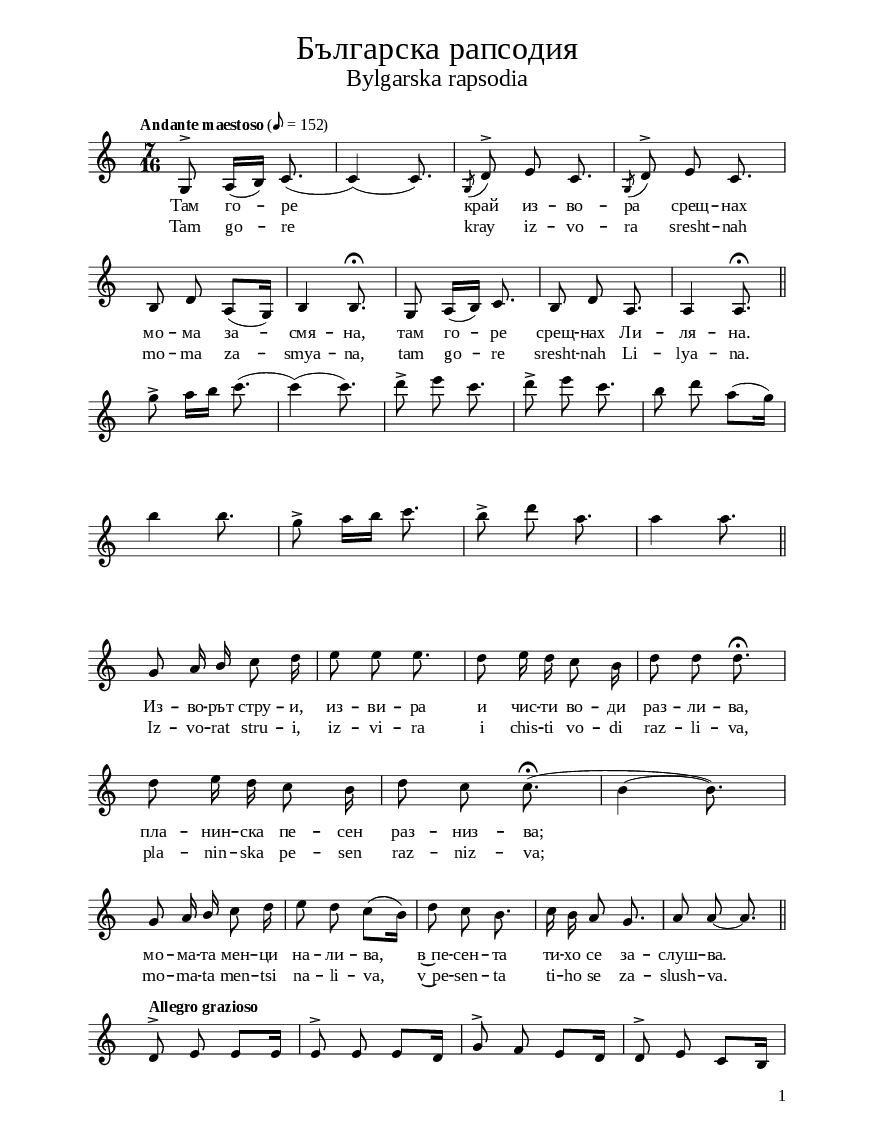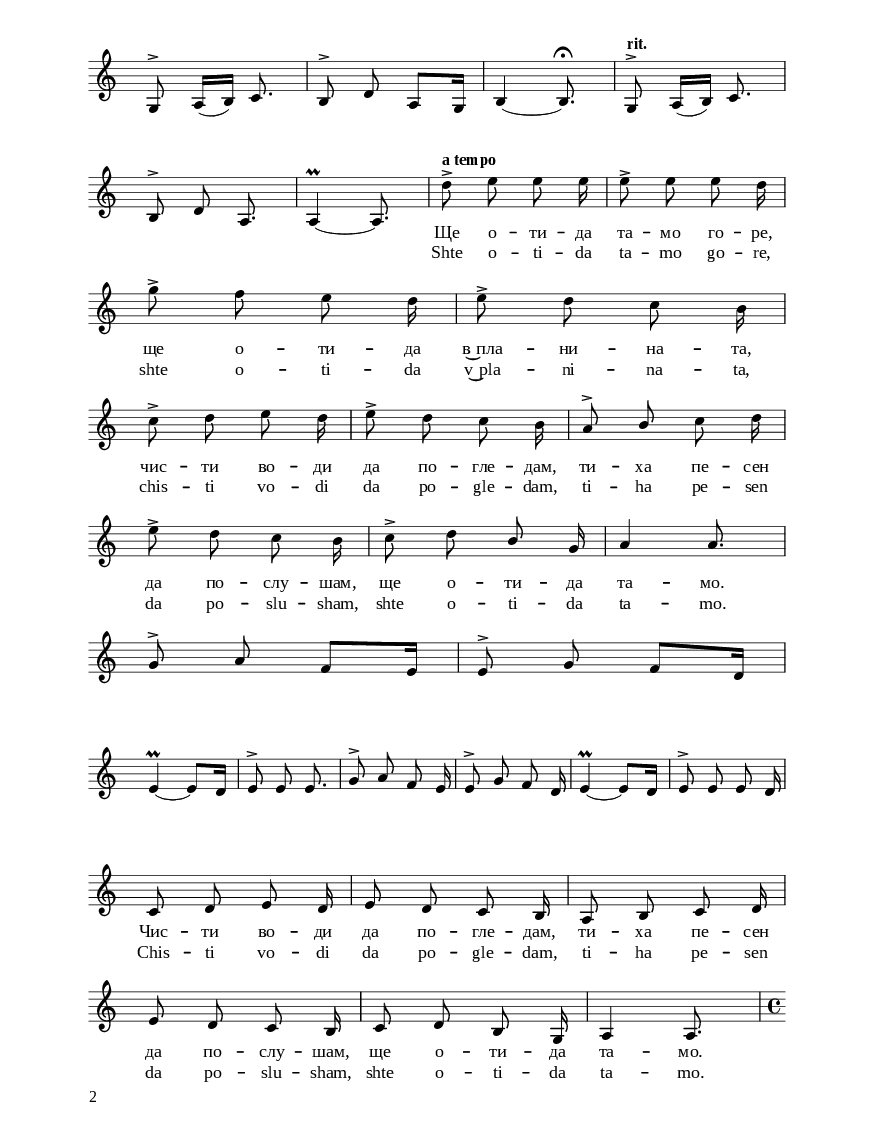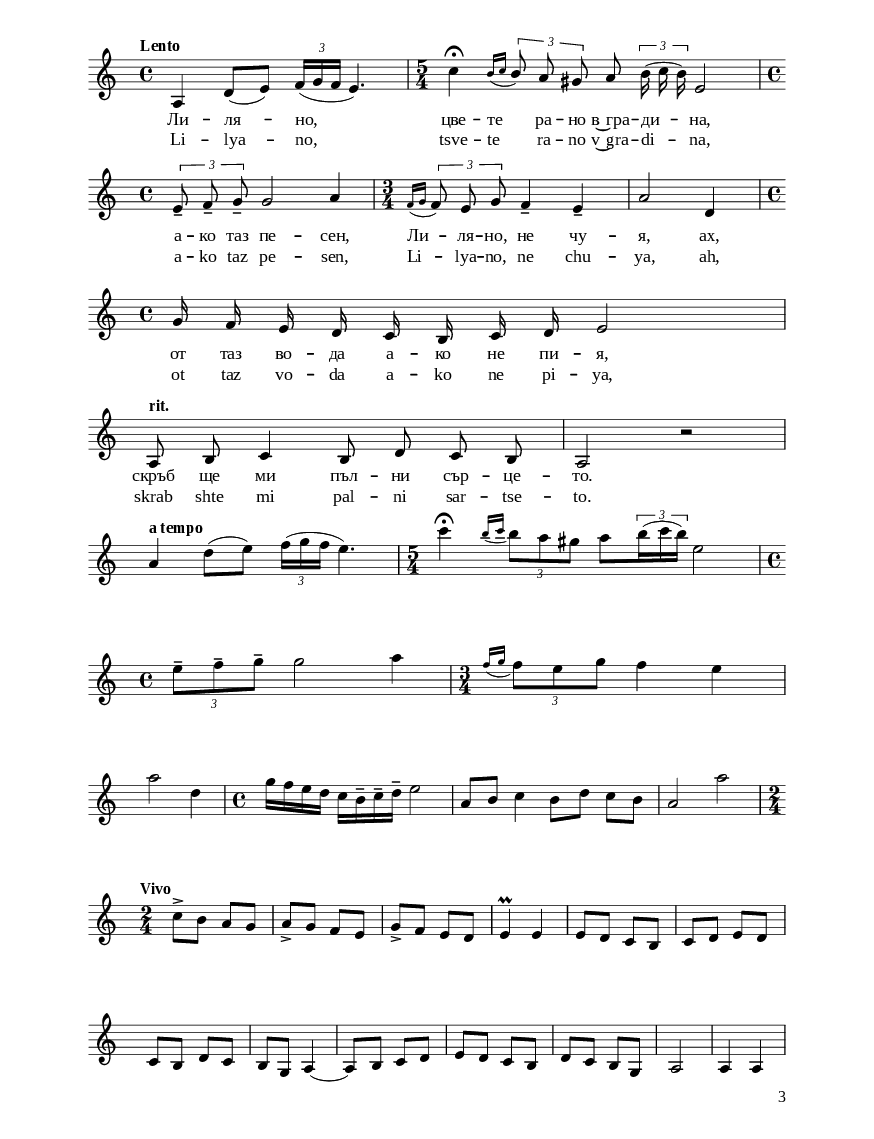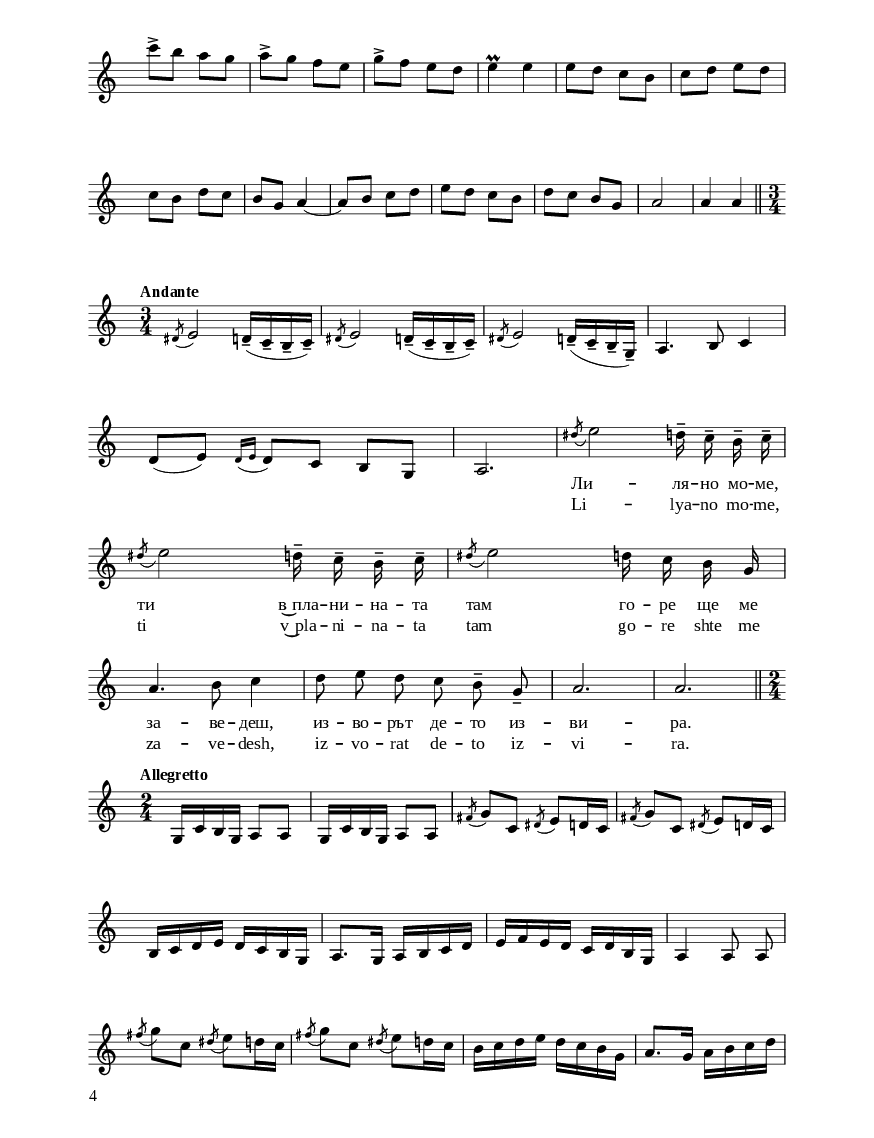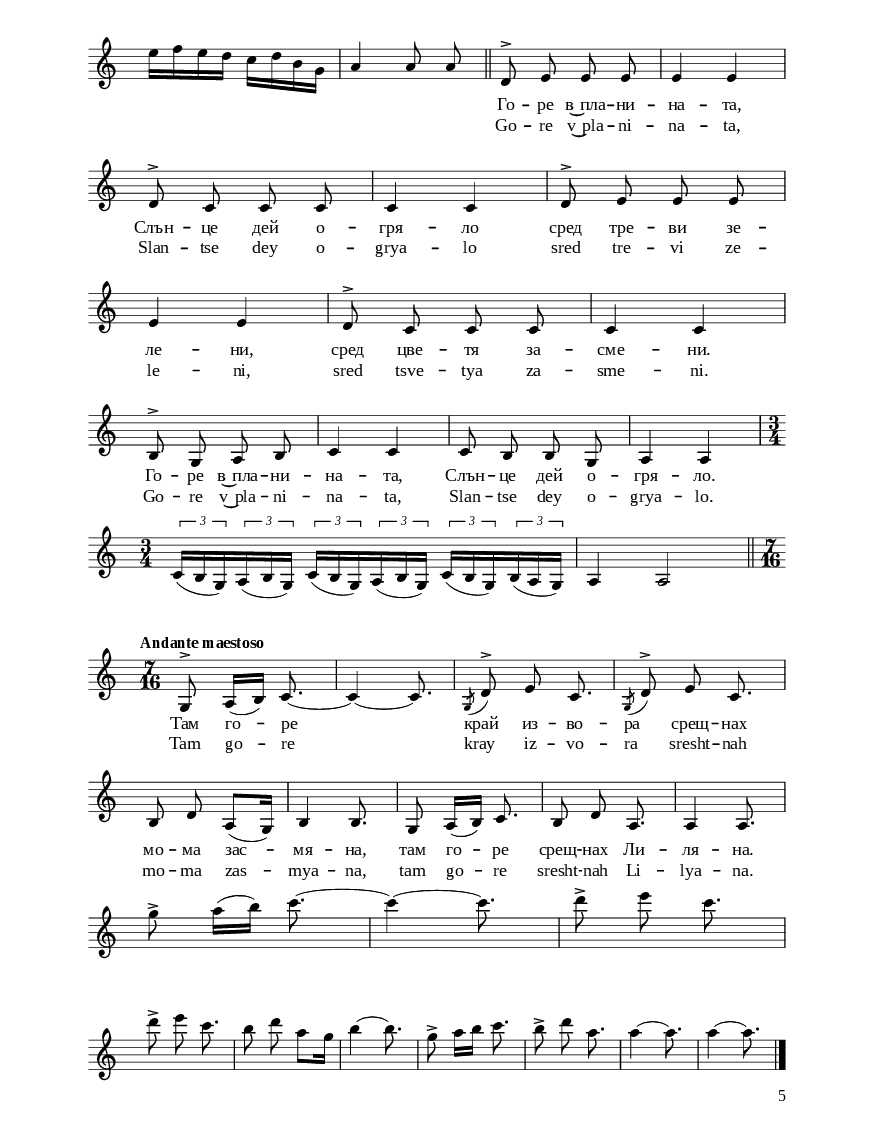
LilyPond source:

\version "2.24.0"

\include "include/globals.ily"

\bookpart {
  \include "include/bookpart-paper.ily"
  \score {
    \include "include/score-layout.ily"

    \new Voice \relative c' {
      \clef treble
      \key c \major
      \time 7/16
      \tempoFunc "Andante maestoso" 8 "152"
      \autoBeamOff
      g8^\accent a16([b]) c8.( | \noBreak
      c4)(c8.) | \noBreak
      \acciaccatura {g8} d'^\accent e c8. | \noBreak
      \acciaccatura {g8} d'^\accent e c8. | \break
      b8 d a([g16]) | \noBreak

      b4 b8.\fermata | \noBreak
      g8 a16([b]) c8. | \noBreak
      b8 d a8. | \noBreak
      a4 a8.\fermata | \bar "||" \break

      g''8\accent a16[b] c8.( | \noBreak
      c4)(c8.) | \noBreak
      d8\accent e c8. | \noBreak
      d8\accent e c8. | \noBreak
      b8 d a([g16]) | \break
      b4 b8. | \noBreak
      g8\accent a16[b] c8. | \noBreak
      b8\accent d a8. | \noBreak
      a4 a8. | \bar "||" \break

      g,8 a16 \stemUp b \stemNeutral c8 d16 | \noBreak
      e8 e e8. | \noBreak
      d8 e16 d16 c8 b16 | \noBreak
      d8 d d8.\fermata | \break

      d8 e16 d16 c8 b16 | \noBreak
      d8 c8 c8.\fermata( | \noBreak
      b4~ b8.) | \break
      g8 a16 \stemUp b \stemNeutral c8 d16 | \noBreak
      e8 d c8([b16]) | \noBreak

      d8 c b8. | \noBreak
      c16 b a8 g8. | \noBreak
      a8 a8~ a8. | \bar "||" \break
      \tempo "Allegro grazioso" d,8^\accent e e[e16] | \noBreak
      e8^\accent e e[d16] | \noBreak

      g8^\accent f e[d16] | \noBreak
      d8^\accent e c[b16] | \break
      g8^\accent a16([b]) c8. | \noBreak
      b8^\accent d a[g16] | \noBreak
      b4~ b8.\fermata | \noBreak
      \tempo "rit." g8^\accent a16([b]) c8. | \break

      b8^\accent d a8. | \noBreak
      a4\prall~ a8. | \noBreak
      \tempo "a tempo" d'8\accent e e e16 | \noBreak
      e8\accent e e d16 | \break
      g8\accent f e d16 | \noBreak

      e8\accent d c b16 | \break
      c8\accent d e d16 | \noBreak
      e8\accent d c b16 | \noBreak
      a8^\accent \stemUp b \stemNeutral c d16 | \break

      e8\accent d c b16 | \noBreak
      c8\accent d \stemUp b \stemNeutral g16 | \noBreak
      a4 a8. | \break
      g8^\accent a f[e16] | \noBreak
      e8^\accent g f[d16] | \break

      e4\prall~ e8[d16] | \noBreak
      e8^\accent e e8. | \noBreak
      g8^\accent a f e16 | \noBreak
      e8^\accent g f d16 | \noBreak
      e4\prall~ e8[d16] | \noBreak
      e8^\accent e e d16 | \break

      \repeat volta 1 {
        c8 d e d16 | \noBreak
        e8 d c b16 | \noBreak
        a8 b c d16 | \break
        e8 d c b16 | \noBreak

        c8 d b g16 | \noBreak
        a4 a8. | \break
      }
      \time 4/4 \tempo "Lento" a4 d8([e]) \tuplet 3/2 {f16([ g f]} e4.) | \time 5/4 \noBreak
      \override TupletNumber.avoid-slur = #'ignore
      c'4\fermata \acciaccatura{ b16[c] } \tuplet 3/2 { \stemUp b8 \stemNeutral a gis} a8 \tupletUp \tuplet 3/2 { b16(c b) } e,2 | \break
      \time 4/4 \tuplet 3/2 { e8\tenuto f\tenuto g\tenuto } g2 a4 | \time 3/4 \noBreak

      \acciaccatura {f16[g]} \tuplet 3/2 { f8 e g } f4\tenuto e4\tenuto | \noBreak
      a2 d,4 | \break
      \time 4/4 g16 f e d c b c d e2 | \break

      \tempo "rit." a,8 b c4 b8 d c b | \noBreak
      a2 r2 | \break
      \tempo "a tempo" a'4  d8([e]) \tupletNeutral \tuplet 3/2 { f16([ g f] } e4.) \time 5/4 | 

      c'4\fermata \acciaccatura { b16[c] }  \tuplet 3/2 { b8[ a gis]} a8[ \tupletUp \tuplet 3/2 { b16(c b)] }  e,2 \tupletNeutral | \break
      \time 4/4 \tuplet 3/2 { e8\tenuto[f\tenuto g\tenuto] } g2 a4 | \noBreak
      \time 3/4 \acciaccatura { f16[g] } \tuplet 3/2 { f8[e g] } f4 e | \break

      a2 d,4  | \noBreak
      \time 4/4 g16[f e d] c[b\tenuto c\tenuto d\tenuto] e2 | \noBreak
      a,8[b] c4 b8[d] c[b] | \noBreak
      a2 a' | \time 2/4 \break
      \repeat volta 1 {
        \tempo "Vivo" c,8\accent[b] a[g] | \noBreak
        a\accent[g] f[e] | \noBreak
        g\accent[f] e[d] | \noBreak
        e4\prall e | \noBreak
      }
      e8[d] c[b] | \noBreak
      c[d] e[d] | \break

      c[b] d[c] | \noBreak
      b[g] a4~ | \noBreak
      a8[b] c[d] | \noBreak
      e[d] c[b] | \noBreak
      d[c] b[g] | \noBreak
      a2 | \noBreak
      a4 a | \break

      \repeat volta 1 {
        c''8\accent[b] a[g] | \noBreak
        a\accent[g] f[e] | \noBreak
        g\accent[f] e[d] | \noBreak
        e4\prall e | \noBreak
      }
      e8[d] c[b] | \noBreak
      c[d] e[d] | \break

      c[b] d[c] | \noBreak
      b[g] a4~ | \noBreak
      a8[b] c[d] | \noBreak
      e[d] c[b] | \noBreak
      d[c] b[g] | \noBreak
      a2 | \noBreak
      a4 a | \bar "||" \time 3/4 \break

      \tempo "Andante" \acciaccatura { dis,8 } e2 d16\tenuto([c\tenuto b\tenuto c\tenuto]) | \noBreak
      \acciaccatura { dis8 } e2 d16\tenuto([c\tenuto b\tenuto c\tenuto]) | \noBreak
      \acciaccatura { dis8 } e2 d16\tenuto([c\tenuto b\tenuto g\tenuto]) | \noBreak
      a4. b8 c4 \break

      d8([e]) \acciaccatura { d16[e] } d8[c] b[g] | \noBreak
      a2. \noBreak
      \acciaccatura { dis'8 } e2 d16\tenuto c\tenuto b\tenuto c\tenuto | \break
      \acciaccatura { dis8 } e2 d16\tenuto c\tenuto b\tenuto c\tenuto | \noBreak

      \acciaccatura { dis8 } e2 d16 c b g | \break
      a4. b8 c4 | \noBreak
      d8 e d c b\tenuto g\tenuto | \noBreak
      a2. | \noBreak
      a2. | \bar "||" \time 2/4 \break

      \tempo "Allegretto" g,16[c b g] a8[a] | \noBreak
      g16[c b g] a8[a] | \noBreak
      \acciaccatura { fis'8 } g[c,] \acciaccatura { dis } e[d16 c] | \noBreak
      \acciaccatura { fis8 } g[c,] \acciaccatura { dis } e[d16 c] | \break

      b16[c d e] d[c b g] | \noBreak
      a8.[g16] a[b c d] | \noBreak
      e[f e d] c[d b g] | \noBreak
      a4 a8 a \break

      \acciaccatura { fis''8 } g[c,] \acciaccatura { dis } e[d16 c] | \noBreak
      \acciaccatura { fis8 } g[c,] \acciaccatura { dis } e[d16 c] | \noBreak
      b[c d e] d[c b g] | \noBreak
      a8.[g16] a[b c d] | \break

      e[f e d] c[d b g] | \noBreak
      a4 a8 a | \bar "||" \noBreak
      d,^\accent e e e | \noBreak
      e4 e | \break
      d8^\accent c c c | \noBreak

      c4 c | \noBreak
      d8^\accent e e e | \break
      e4 e | \noBreak
      d8^\accent c c c | \noBreak
      c4 c | \break

      \repeat volta 1 {
        b8^\accent g a b | \noBreak
        c4 c | \noBreak
        c8 b b g | \noBreak
        a4 a |
      } \time 3/4 \break

      \override TupletBracket.positions = #'(3 . 3)
      \tuplet 3/2 8 { c16([b g) a(b g]) c16([b g) a(b g]) c16([b g) b(a g])  } | \noBreak
      a4 a2 | \bar "||" \time 7/16 \break

      \tempo "Andante maestoso" g8^\accent a16([b]) c8.~ | \noBreak
      c4~ c8. | \noBreak
      \acciaccatura { g8 } d'^\accent e c8. | \noBreak
      \acciaccatura { g8 } d'^\accent e c8. | \break
      b8 d a([g16]) | \noBreak
      b4 b8. | \noBreak

      g8 a16([b]) c8. | \noBreak
      b8 d a8. | \noBreak
      a4 a8. | \break
      g''8\accent a16([b]) c8.~ | \noBreak
      c4~ c8. | \noBreak
      d8\accent e c8. | \break

      d8\accent e c8. | \noBreak
      b8 d a[g16]| \noBreak
      b4~ b8. | \noBreak
      g8\accent a16[b] c8. | \noBreak
      b8\accent d a8. | \noBreak
      a4~ a8. | \noBreak
      a4~ a8. | \bar "|."
    }

    \addlyrics {
      Там го -- ре край из -- во -- ра срещ -- нах мо -- ма за --
      смя -- на, там го -- ре срещ -- нах Ли -- ля -- на.
      \repeat unfold 22 { \skip 1 }
      Из -- во -- рът стру -- и, из -- ви -- ра и чис -- ти во -- ди раз -- ли -- ва,
      пла -- нин -- ска пе -- сен раз -- низ -- ва; мо -- ма -- та мен -- ци на -- ли -- ва,
      в~пе -- сен -- та ти -- хо се за -- слуш -- ва.
      \repeat unfold 26 { \skip 1 }
      Ще о -- ти -- да та -- мо го -- ре, ще о -- ти -- да
      в~пла -- ни -- на -- та, чис -- ти во -- ди да по -- гле -- дам, ти -- ха пе -- сен
      да по -- слу -- шам, ще о -- ти -- да та -- мо.
      \repeat unfold 23 { \skip 1 }
      Чис -- ти во -- ди да по -- гле -- дам, ти -- ха пе -- сен да по -- слу -- шам,
      ще о -- ти -- да та -- мо. Ли -- ля -- но,
      цве -- те ра -- но в~гра -- ди -- на, а -- ко таз пе -- сен,
      Ли -- ля -- но, не чу -- я, ах, от таз во -- да а -- ко не пи -- я,
      скръб ще ми пъл -- ни сър -- це -- то.
      \repeat unfold 85 { \skip 1 }
      Ли -- ля -- но мо -- ме, ти в~пла -- ни -- на -- та
      там го -- ре ще ме за -- ве -- деш, из -- во -- рът де -- то из -- ви -- ра.
      \repeat unfold 30 { \skip 1 }
      Го -- ре в~пла -- ни -- на -- та, Слън -- це дей о --
      гря -- ло сред тре -- ви зе -- ле -- ни, сред цве -- тя за -- сме -- ни.
      Го -- ре в~пла -- ни -- на -- та, Слън -- це дей о -- гря -- ло.
      \repeat unfold 5 { \skip 1 }
      Там го -- ре край из -- во -- ра срещ -- нах мо -- ма зас -- мя -- на,
      там го -- ре срещ -- нах Ли -- ля -- на.
    }
    \addlyrics {
      Tam go -- re kray iz -- vo -- ra sresht -- nah mo -- ma za --
      smya -- na, tam go -- re sresht -- nah Li -- lya -- na.
      \repeat unfold 22 { \skip 1 }
      Iz -- vo -- rat stru -- i, iz -- vi -- ra i chis -- ti vo -- di raz -- li -- va,
      pla -- nin -- ska pe -- sen raz -- niz -- va; mo -- ma -- ta men -- tsi na -- li -- va,
      v~pe -- sen -- ta ti -- ho se za -- slush -- va.
      \repeat unfold 26 { \skip 1 }
      Shte o -- ti -- da ta -- mo go -- re, shte o -- ti -- da
      v~pla -- ni -- na -- ta, chis -- ti vo -- di da po -- gle -- dam, ti -- ha pe -- sen
      da po -- slu -- sham, shte o -- ti -- da ta -- mo.
      \repeat unfold 23 { \skip 1 }
      Chis -- ti vo -- di da po -- gle -- dam, ti -- ha pe -- sen da po -- slu -- sham,
      shte o -- ti -- da ta -- mo. Li -- lya -- no,
      tsve -- te ra -- no v~gra -- di -- na, a -- ko taz pe -- sen,
      Li -- lya -- no, ne chu -- ya, ah, ot taz vo -- da a -- ko ne pi -- ya,
      skrab shte mi pal -- ni sar -- tse -- to.
      \repeat unfold 85 { \skip 1 }
      Li -- lya -- no mo -- me, ti v~pla -- ni -- na -- ta
      tam go -- re shte me za -- ve -- desh, iz -- vo -- rat de -- to iz -- vi -- ra.
      \repeat unfold 30 { \skip 1 }
      Go -- re v~pla -- ni -- na -- ta, Slan -- tse dey o --
      grya -- lo sred tre -- vi ze -- le -- ni, sred tsve -- tya za -- sme -- ni.
      Go -- re v~pla -- ni -- na -- ta, Slan -- tse dey o -- grya -- lo.
      \repeat unfold 5 { \skip 1 }
      Tam go -- re kray iz -- vo -- ra sresht -- nah mo -- ma zas -- mya -- na,
      tam go -- re sresht -- nah Li -- lya -- na.
    }

    \header {
      title = \titleFunc "Българска рапсодия" "Bylgarska rapsodia"
    }

    \midi{}

  } % score

  \pageBreak
  % include foreign translation(s) of the song
  \version "2.22.1"

\markup \fill-line { \fontsize #deTitleFontSize "Bulgarische Rapsodie" }
\markup \null
\markup \null
\markup \fontsize #deCoupletFontSize {
  \hspace #3
  \override #`(baseline-skip . ,deCoupletBaselineSkip)

  \column {
    \line { " " }

    \line { " "Dort oben bei den Quellen habe ich ein lächelndes Mädchen getroffen,}

    \line { " "dort oben habe ich Liljana getroffen.}

    \line { " "Die Quelle strömt und entspringt,}

    \line { " "und gießt das reine Wasser}

    \line { " "und singt ein Berglied.}

    \line { " "Das Mädchen gießt die Kupferkessel ein}

    \line { " "und lauscht dem Lied.}

    \line { " "Ich gehe dort oben hin,}

    \line { " "ich gehe in die Bergen,}

    \line { " "damit ich das reine Wasser anschaue }

    \line { " "und dem leisen Lied lausche,}

    \line { " "ich gehe dorthin.}

    \line { " "Damit ich das reine Wasser anschaue,}

    \line { " "damit ich dem leisen Lied lausche,}

    \line { " "gehe ich dorthin.}

    \line { " "Liliano, Frühblume im Garten,}

    \line { " "wenn ich dieses Lied, Liliano, nicht höre,}

    \line { " "ah, wenn ich von diesem Wasser nicht trinke}

    \line { " "wird Trauer mein Herz erfüllen.}

    \line { " "Liliano, Mädchen,}

    \line { " "du wirst mich dort oben ins Gebirge bringen,}

    \line { " "dort, wo die Quelle entspringt.}

    \line { " "Oben im Gebirge,}

    \line { " "wo die Sonne scheint,}

    \line { " "zwischen den grünen Gräsern,}

    \line { " "zwischen den lächelnden Blumen.}

    \line { " "Oben im Gebirge,}

    \line { " "wo die Sonne schien.}
    

    \line { " "Dort oben bei den Quellen }

    \line { " "traf ich ein lächelndes Mädchen,}

    \line { " "dort oben traf ich Liljana.}

  }
}


} % bookpart
